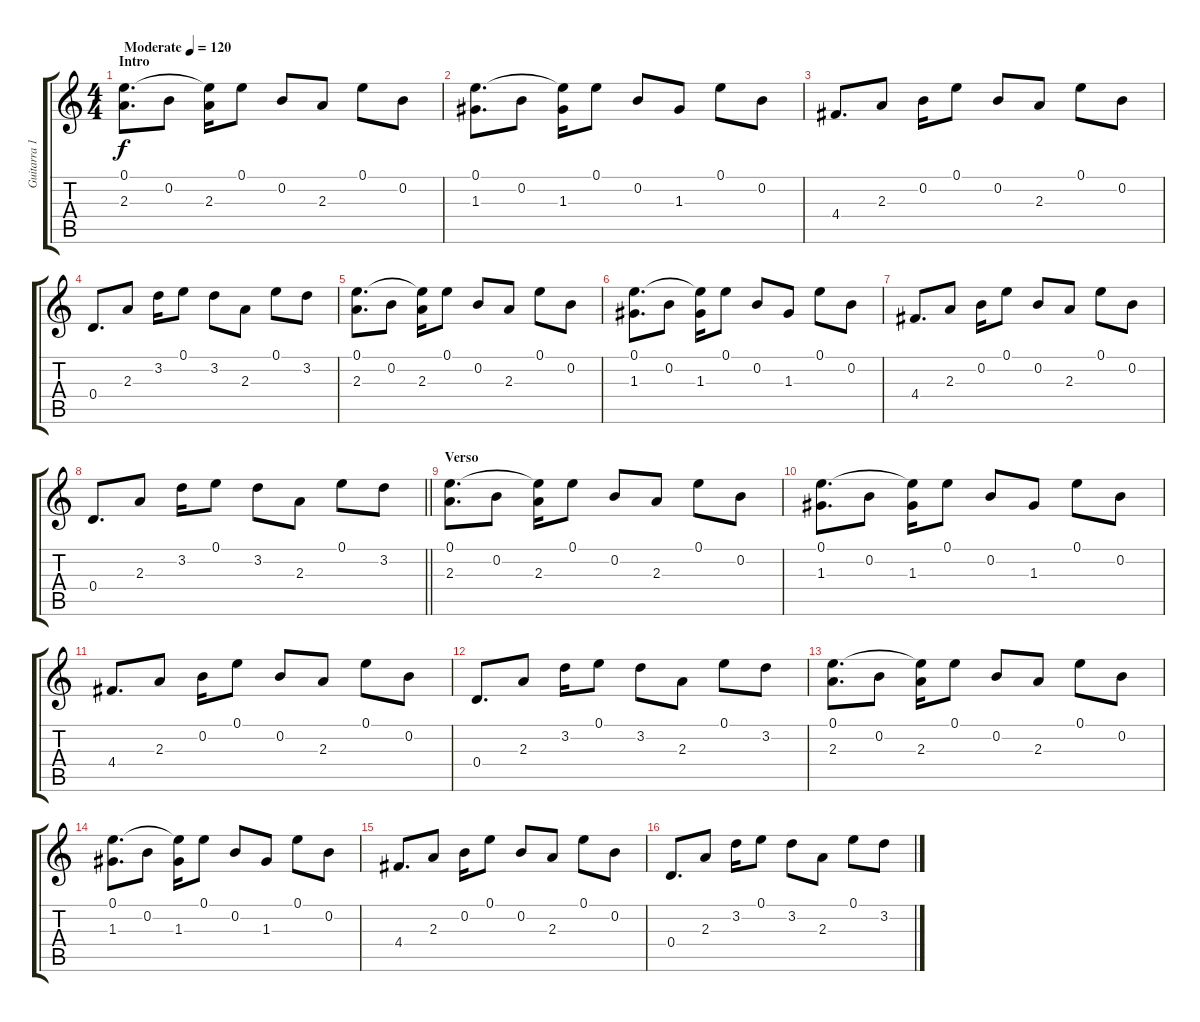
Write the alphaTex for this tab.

\track ("Guitarra 1" "Guitarra 1") {instrument acousticguitarnylon}
\staff {score tabs}
\tuning (E4 B3 G3 D3 A2 E2) {hide}
\ts (4 4)
\section ("" "Intro")
\tempo (120 "Moderate")
\clef g2
\ks c
(0.1 2.3).8{d dy f instrument acousticguitarnylon} 0.2.8 (0.1{t} 2.3).16 0.1.8 0.2.8 2.3.8 0.1.8 0.2.8 |
(0.1 1.3).8{d} 0.2.8 (0.1{t} 1.3).16 0.1.8 0.2.8 1.3.8 0.1.8 0.2.8 |
4.4.8{d} 2.3.8 0.2.16 0.1.8 0.2.8 2.3.8 0.1.8 0.2.8 |
0.4.8{d} 2.3.8 3.2.16 0.1.8 3.2.8 2.3.8 0.1.8 3.2.8 |
(0.1 2.3).8{d} 0.2.8 (0.1{t} 2.3).16 0.1.8 0.2.8 2.3.8 0.1.8 0.2.8 |
(0.1 1.3).8{d} 0.2.8 (0.1{t} 1.3).16 0.1.8 0.2.8 1.3.8 0.1.8 0.2.8 |
4.4.8{d} 2.3.8 0.2.16 0.1.8 0.2.8 2.3.8 0.1.8 0.2.8 |
\barLineRight lightlight
0.4.8{d} 2.3.8 3.2.16 0.1.8 3.2.8 2.3.8 0.1.8 3.2.8 |
\section ("" "Verso")
(0.1 2.3).8{d} 0.2.8 (0.1{t} 2.3).16 0.1.8 0.2.8 2.3.8 0.1.8 0.2.8 |
(0.1 1.3).8{d} 0.2.8 (0.1{t} 1.3).16 0.1.8 0.2.8 1.3.8 0.1.8 0.2.8 |
4.4.8{d} 2.3.8 0.2.16 0.1.8 0.2.8 2.3.8 0.1.8 0.2.8 |
0.4.8{d} 2.3.8 3.2.16 0.1.8 3.2.8 2.3.8 0.1.8 3.2.8 |
(0.1 2.3).8{d} 0.2.8 (0.1{t} 2.3).16 0.1.8 0.2.8 2.3.8 0.1.8 0.2.8 |
(0.1 1.3).8{d} 0.2.8 (0.1{t} 1.3).16 0.1.8 0.2.8 1.3.8 0.1.8 0.2.8 |
4.4.8{d} 2.3.8 0.2.16 0.1.8 0.2.8 2.3.8 0.1.8 0.2.8 |
0.4.8{d} 2.3.8 3.2.16 0.1.8 3.2.8 2.3.8 0.1.8 3.2.8
